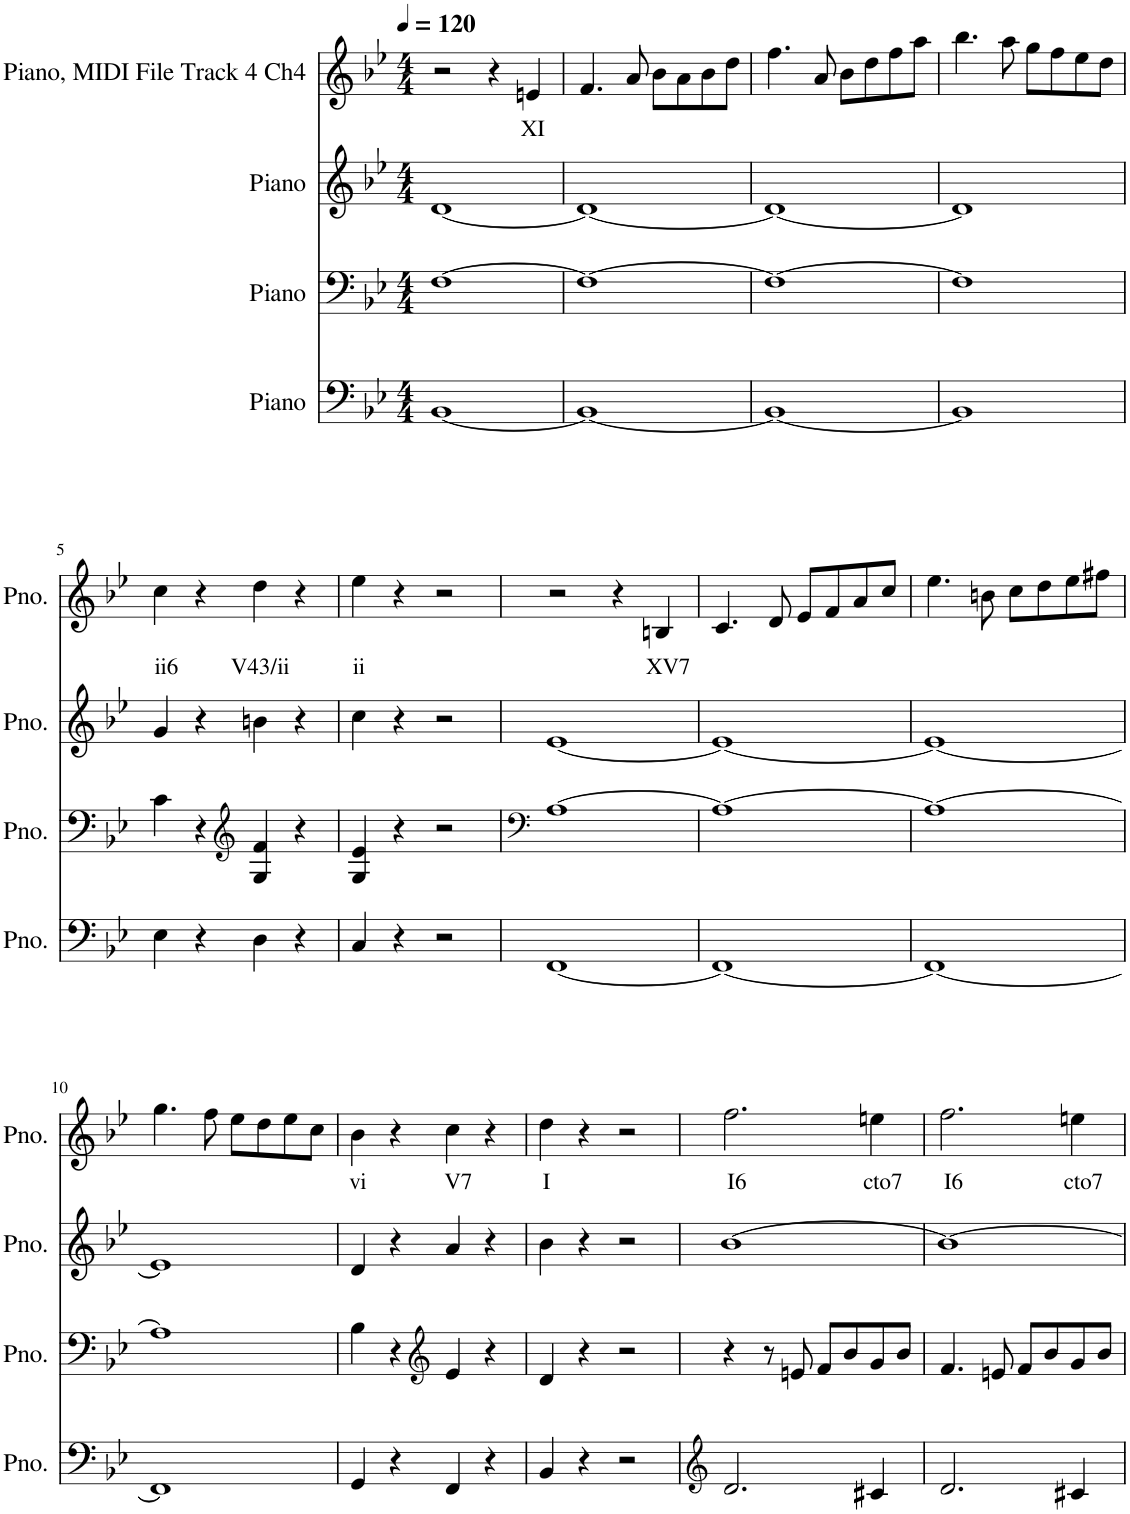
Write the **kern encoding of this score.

**kern	**kern	**kern	**kern	**text
*part4	*part3	*part2	*part1	*part1
*staff4	*staff3	*staff2	*staff1	*staff1
*I"Piano	*I"Piano	*I"Piano	*I"Piano, MIDI File Track 4 Ch4	*
*I'Pno.	*I'Pno.	*I'Pno.	*I'Pno.	*
*clefF4	*clefF4	*clefG2	*clefG2	*
*k[b-e-]	*k[b-e-]	*k[b-e-]	*k[b-e-]	*
*M4/4	*M4/4	*M4/4	*M4/4	*
*MM120	*MM120	*MM120	*MM120	*
=1	=1	=1	=1	=1
[1BB-	[1F	[1d	2r	.
.	.	.	4r	.
!	!	!	!	!LO:LY:b
.	.	.	4en/	XI
=2	=2	=2	=2	=2
1BB-_	1F_	1d_	4.f/	.
.	.	.	8a/	.
.	.	.	8b-\L	.
.	.	.	8a\	.
.	.	.	8b-\	.
.	.	.	8dd\J	.
=3	=3	=3	=3	=3
1BB-_	1F_	1d_	4.ff\	.
.	.	.	8a/	.
.	.	.	8b-\L	.
.	.	.	8dd\	.
.	.	.	8ff\	.
.	.	.	8aa\J	.
=4	=4	=4	=4	=4
1BB-]	1F]	1d]	4.bb-\	.
.	.	.	8aa\	.
.	.	.	8gg\L	.
.	.	.	8ff\	.
.	.	.	8ee-\	.
.	.	.	8dd\J	.
!!LO:LB:g=z
=5	=5	=5	=5	=5
!	!	!	!	!LO:LY:b
4E-\	4c\	4g/	4cc\	ii6
4r	4r	4r	4r	.
*	*clefG2	*	*	*
!	!	!	!	!LO:LY:b
4D\	4G/ 4f/	4bn\	4dd\	V43/ii
4r	4r	4r	4r	.
=6	=6	=6	=6	=6
!	!	!	!	!LO:LY:b
4C/	4G/ 4e-/	4cc\	4ee-\	ii
4r	4r	4r	4r	.
2r	2r	2r	2r	.
=7	=7	=7	=7	=7
*	*clefF4	*	*	*
[1FF	[1A	[1e-	2r	.
.	.	.	4r	.
!	!	!	!	!LO:LY:b
.	.	.	4Bn/	XV7
=8	=8	=8	=8	=8
1FF_	1A_	1e-_	4.c/	.
.	.	.	8d/	.
.	.	.	8e-/L	.
.	.	.	8f/	.
.	.	.	8a/	.
.	.	.	8cc/J	.
=9	=9	=9	=9	=9
1FF_	1A_	1e-_	4.ee-\	.
.	.	.	8bn\	.
.	.	.	8cc\L	.
.	.	.	8dd\	.
.	.	.	8ee-\	.
.	.	.	8ff#X\J	.
!!LO:LB:g=z
=10	=10	=10	=10	=10
1FF]	1A]	1e-]	4.gg\	.
.	.	.	8ff\	.
.	.	.	8ee-\L	.
.	.	.	8dd\	.
.	.	.	8ee-\	.
.	.	.	8cc\J	.
=11	=11	=11	=11	=11
!	!	!	!	!LO:LY:b
4GG/	4B-\	4d/	4b-\	vi
4r	4r	4r	4r	.
*	*clefG2	*	*	*
!	!	!	!	!LO:LY:b
4FF/	4e-/	4a/	4cc\	V7
4r	4r	4r	4r	.
=12	=12	=12	=12	=12
!	!	!	!	!LO:LY:b
4BB-/	4d/	4b-\	4dd\	I
4r	4r	4r	4r	.
2r	2r	2r	2r	.
=13	=13	=13	=13	=13
*clefG2	*	*	*	*
!	!	!	!	!LO:LY:b
2.d/	4r	[1b-	2.ff\	I6
.	8r	.	.	.
.	8en/	.	.	.
.	8f/L	.	.	.
.	8b-/	.	.	.
!	!	!	!	!LO:LY:b
4c#X/	8g/	.	4een\	cto7
.	8b-/J	.	.	.
=14	=14	=14	=14	=14
!	!	!	!	!LO:LY:b
2.d/	4.f/	1b-_	2.ff\	I6
.	8en/	.	.	.
.	8f/L	.	.	.
.	8b-/	.	.	.
!	!	!	!	!LO:LY:b
4c#X/	8g/	.	4een\	cto7
.	8b-/J	.	.	.
=	=	=	=	=
*-	*-	*-	*-	*-
